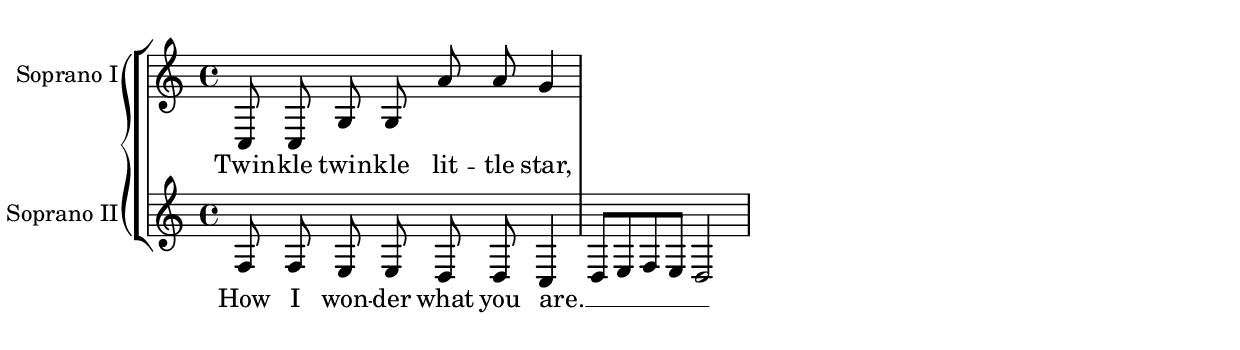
\version "2.18.2"
\book {
  \header {
  }

  \bookpart {
    \score {
      \new StaffGroup <<
        \set StaffGroup.systemStartDelimiterHierarchy = #'(SystemStartBracket (SystemStartBrace soprano1 soprano2) )
        <<
        \new Staff = SopranoIStaff \with { }
        \context Staff = SopranoIStaff {
          \set Staff.instrumentName = #"Soprano I"
          \relative c {
            \clef "treble"
            << \new Voice = "soprano1_voice1" {
              \autoBeamOff
              c8 c g' g a' a g4
            } >>
          }
        }
        \new Lyrics {
          \lyricsto "soprano1_voice1" {
            Twin -- kle twin -- kle lit -- tle star,
          }
        }
        >>

        <<
        \new Staff = SopranoIIStaff \with { }
        \context Staff = SopranoIIStaff {
          \set Staff.instrumentName = #"Soprano II"
          \relative c {
            \clef "treble"
            << \new Voice = "soprano2_voice1" {
              \autoBeamOff
              f8 f e e d d c4 d8[ e f e] d2
            } >>
          }
        }
        \new Lyrics {
          \lyricsto "soprano2_voice1" {
            How I won -- der what you are. __ _ _
          }
        }
        >>
      >>
    }
  }
}
